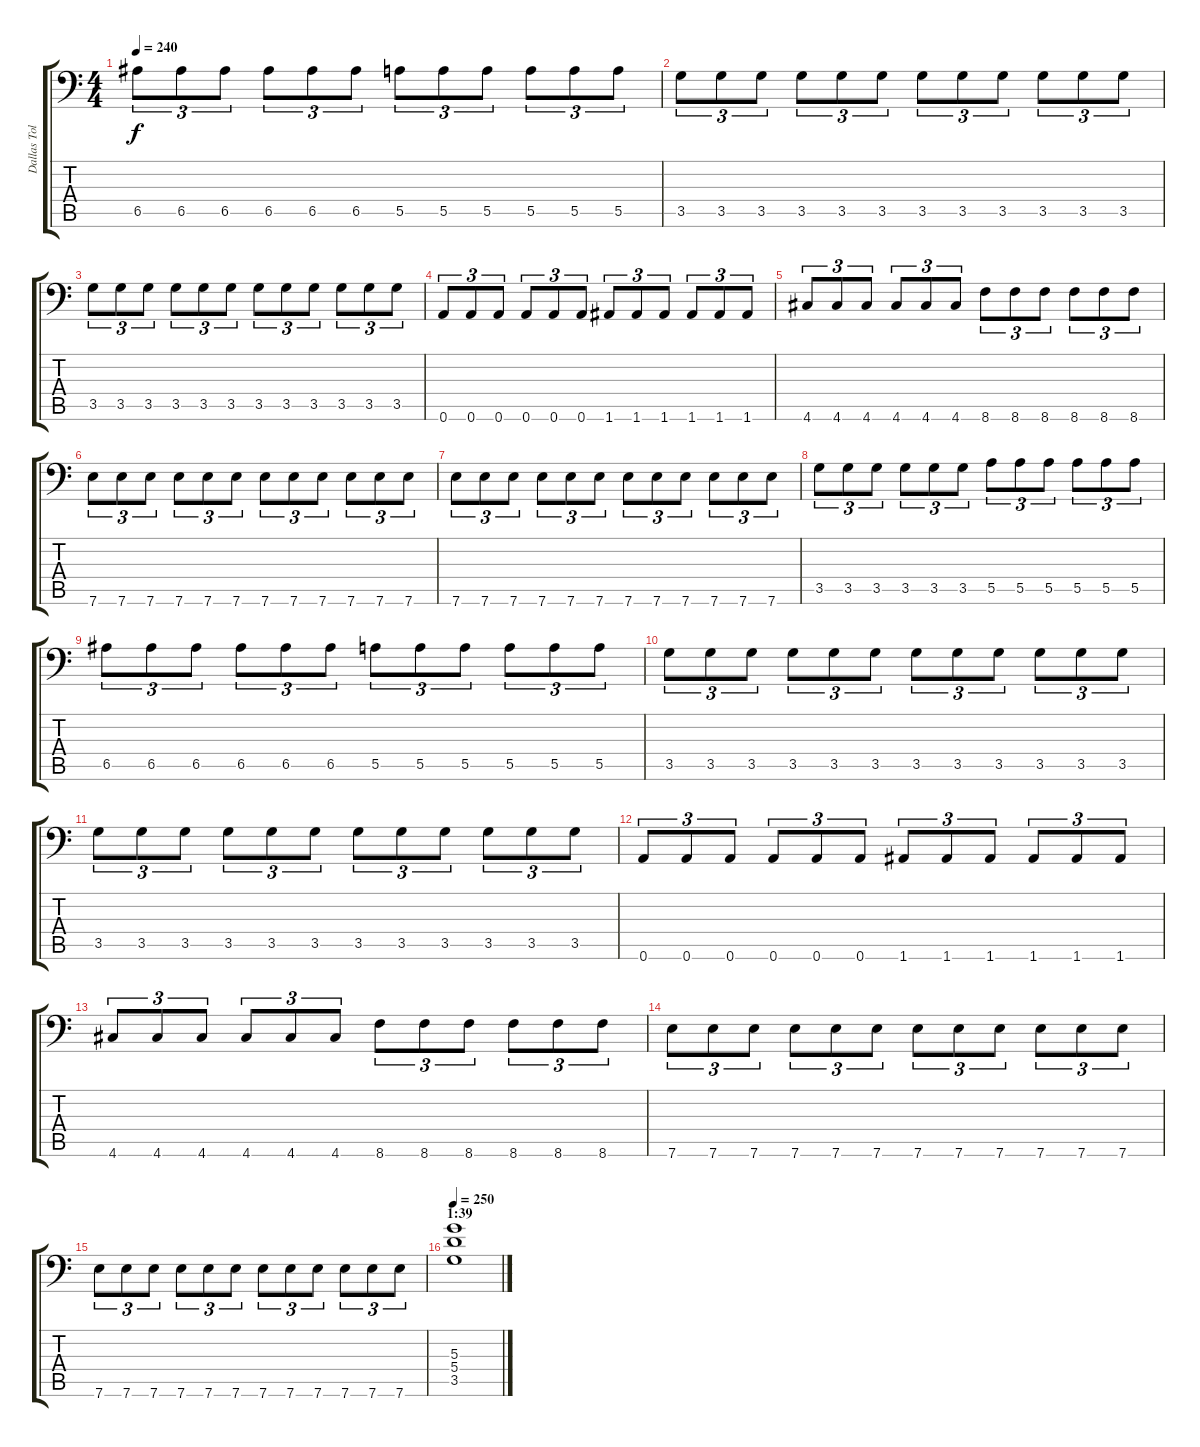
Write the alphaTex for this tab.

\track ("Dallas Toler-Wade" "Dallas Tol") {instrument distortionguitar}
\staff {score tabs}
\tuning (B3 Gb3 D3 A2 E2 A1) {hide}
\ts (4 4)
\tempo 240
\clef f4
\ks c
6.5.8{tu (3 2) dy f} 6.5.8{tu (3 2)} 6.5.8{tu (3 2)} 6.5.8{tu (3 2)} 6.5.8{tu (3 2)} 6.5.8{tu (3 2)} 5.5.8{tu (3 2)} 5.5.8{tu (3 2)} 5.5.8{tu (3 2)} 5.5.8{tu (3 2)} 5.5.8{tu (3 2)} 5.5.8{tu (3 2)} |
3.5.8{tu (3 2)} 3.5.8{tu (3 2)} 3.5.8{tu (3 2)} 3.5.8{tu (3 2)} 3.5.8{tu (3 2)} 3.5.8{tu (3 2)} 3.5.8{tu (3 2)} 3.5.8{tu (3 2)} 3.5.8{tu (3 2)} 3.5.8{tu (3 2)} 3.5.8{tu (3 2)} 3.5.8{tu (3 2)} |
3.5.8{tu (3 2)} 3.5.8{tu (3 2)} 3.5.8{tu (3 2)} 3.5.8{tu (3 2)} 3.5.8{tu (3 2)} 3.5.8{tu (3 2)} 3.5.8{tu (3 2)} 3.5.8{tu (3 2)} 3.5.8{tu (3 2)} 3.5.8{tu (3 2)} 3.5.8{tu (3 2)} 3.5.8{tu (3 2)} |
0.6.8{tu (3 2)} 0.6.8{tu (3 2)} 0.6.8{tu (3 2)} 0.6.8{tu (3 2)} 0.6.8{tu (3 2)} 0.6.8{tu (3 2)} 1.6.8{tu (3 2)} 1.6.8{tu (3 2)} 1.6.8{tu (3 2)} 1.6.8{tu (3 2)} 1.6.8{tu (3 2)} 1.6.8{tu (3 2)} |
4.6.8{tu (3 2)} 4.6.8{tu (3 2)} 4.6.8{tu (3 2)} 4.6.8{tu (3 2)} 4.6.8{tu (3 2)} 4.6.8{tu (3 2)} 8.6.8{tu (3 2)} 8.6.8{tu (3 2)} 8.6.8{tu (3 2)} 8.6.8{tu (3 2)} 8.6.8{tu (3 2)} 8.6.8{tu (3 2)} |
7.6.8{tu (3 2)} 7.6.8{tu (3 2)} 7.6.8{tu (3 2)} 7.6.8{tu (3 2)} 7.6.8{tu (3 2)} 7.6.8{tu (3 2)} 7.6.8{tu (3 2)} 7.6.8{tu (3 2)} 7.6.8{tu (3 2)} 7.6.8{tu (3 2)} 7.6.8{tu (3 2)} 7.6.8{tu (3 2)} |
7.6.8{tu (3 2)} 7.6.8{tu (3 2)} 7.6.8{tu (3 2)} 7.6.8{tu (3 2)} 7.6.8{tu (3 2)} 7.6.8{tu (3 2)} 7.6.8{tu (3 2)} 7.6.8{tu (3 2)} 7.6.8{tu (3 2)} 7.6.8{tu (3 2)} 7.6.8{tu (3 2)} 7.6.8{tu (3 2)} |
3.5.8{tu (3 2)} 3.5.8{tu (3 2)} 3.5.8{tu (3 2)} 3.5.8{tu (3 2)} 3.5.8{tu (3 2)} 3.5.8{tu (3 2)} 5.5.8{tu (3 2)} 5.5.8{tu (3 2)} 5.5.8{tu (3 2)} 5.5.8{tu (3 2)} 5.5.8{tu (3 2)} 5.5.8{tu (3 2)} |
6.5.8{tu (3 2)} 6.5.8{tu (3 2)} 6.5.8{tu (3 2)} 6.5.8{tu (3 2)} 6.5.8{tu (3 2)} 6.5.8{tu (3 2)} 5.5.8{tu (3 2)} 5.5.8{tu (3 2)} 5.5.8{tu (3 2)} 5.5.8{tu (3 2)} 5.5.8{tu (3 2)} 5.5.8{tu (3 2)} |
3.5.8{tu (3 2)} 3.5.8{tu (3 2)} 3.5.8{tu (3 2)} 3.5.8{tu (3 2)} 3.5.8{tu (3 2)} 3.5.8{tu (3 2)} 3.5.8{tu (3 2)} 3.5.8{tu (3 2)} 3.5.8{tu (3 2)} 3.5.8{tu (3 2)} 3.5.8{tu (3 2)} 3.5.8{tu (3 2)} |
3.5.8{tu (3 2)} 3.5.8{tu (3 2)} 3.5.8{tu (3 2)} 3.5.8{tu (3 2)} 3.5.8{tu (3 2)} 3.5.8{tu (3 2)} 3.5.8{tu (3 2)} 3.5.8{tu (3 2)} 3.5.8{tu (3 2)} 3.5.8{tu (3 2)} 3.5.8{tu (3 2)} 3.5.8{tu (3 2)} |
0.6.8{tu (3 2)} 0.6.8{tu (3 2)} 0.6.8{tu (3 2)} 0.6.8{tu (3 2)} 0.6.8{tu (3 2)} 0.6.8{tu (3 2)} 1.6.8{tu (3 2)} 1.6.8{tu (3 2)} 1.6.8{tu (3 2)} 1.6.8{tu (3 2)} 1.6.8{tu (3 2)} 1.6.8{tu (3 2)} |
4.6.8{tu (3 2)} 4.6.8{tu (3 2)} 4.6.8{tu (3 2)} 4.6.8{tu (3 2)} 4.6.8{tu (3 2)} 4.6.8{tu (3 2)} 8.6.8{tu (3 2)} 8.6.8{tu (3 2)} 8.6.8{tu (3 2)} 8.6.8{tu (3 2)} 8.6.8{tu (3 2)} 8.6.8{tu (3 2)} |
7.6.8{tu (3 2)} 7.6.8{tu (3 2)} 7.6.8{tu (3 2)} 7.6.8{tu (3 2)} 7.6.8{tu (3 2)} 7.6.8{tu (3 2)} 7.6.8{tu (3 2)} 7.6.8{tu (3 2)} 7.6.8{tu (3 2)} 7.6.8{tu (3 2)} 7.6.8{tu (3 2)} 7.6.8{tu (3 2)} |
7.6.8{tu (3 2)} 7.6.8{tu (3 2)} 7.6.8{tu (3 2)} 7.6.8{tu (3 2)} 7.6.8{tu (3 2)} 7.6.8{tu (3 2)} 7.6.8{tu (3 2)} 7.6.8{tu (3 2)} 7.6.8{tu (3 2)} 7.6.8{tu (3 2)} 7.6.8{tu (3 2)} 7.6.8{tu (3 2)} |
\section ("" "1:39")
\tempo 250
(5.3 5.4 3.5).1
